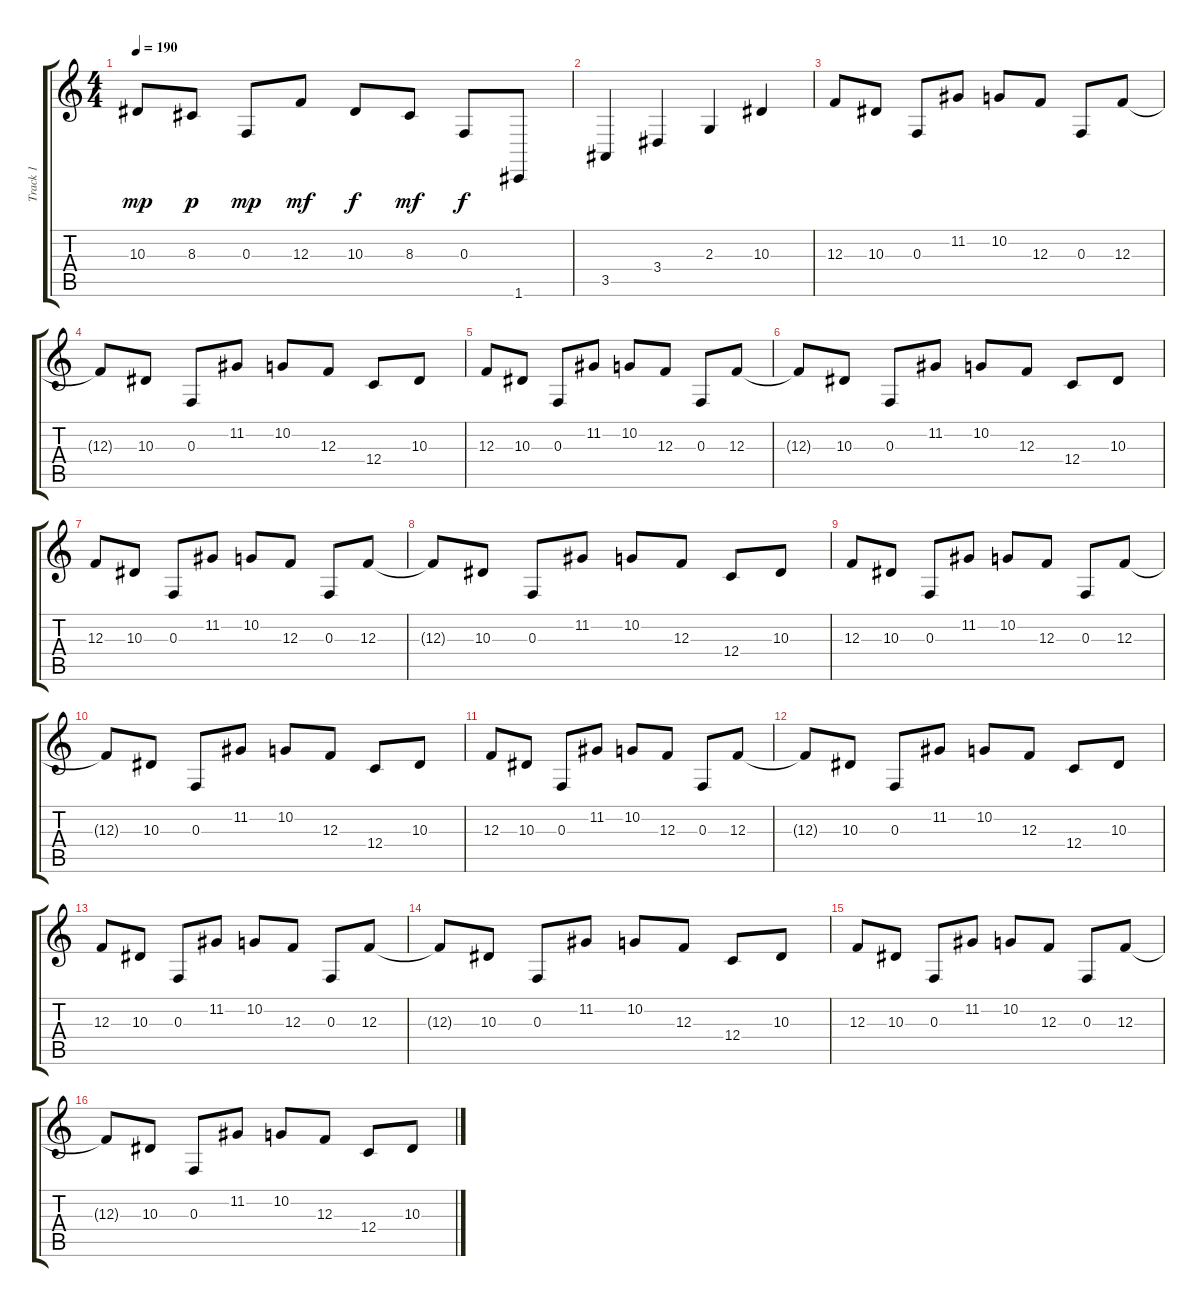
\track ("Track 1" "Track 1") {instrument pad1newage}
\staff {score tabs}
\tuning (D4 A3 F3 C3 G2 C2) {hide}
\ts (4 4)
\tempo 190
\clef g2
\ks c
10.3.8{dy mp} 8.3.8{dy p} 0.3.8{dy mp} 12.3.8{dy mf} 10.3.8{dy f} 8.3.8{dy mf} 0.3.8{dy f} 1.6.8 |
3.5.4 3.4.4 2.3.4 10.3.4 |
12.3.8{volume 11} 10.3.8 0.3.8 11.2.8 10.2.8 12.3.8 0.3.8 12.3.8 |
12.3{t}.8 10.3.8 0.3.8 11.2.8 10.2.8 12.3.8 12.4.8 10.3.8 |
12.3.8 10.3.8 0.3.8 11.2.8 10.2.8 12.3.8 0.3.8 12.3.8 |
12.3{t}.8 10.3.8 0.3.8 11.2.8 10.2.8 12.3.8 12.4.8 10.3.8 |
12.3.8 10.3.8 0.3.8 11.2.8 10.2.8 12.3.8 0.3.8 12.3.8 |
12.3{t}.8 10.3.8 0.3.8 11.2.8 10.2.8 12.3.8 12.4.8 10.3.8 |
12.3.8 10.3.8 0.3.8 11.2.8 10.2.8 12.3.8 0.3.8 12.3.8 |
12.3{t}.8 10.3.8 0.3.8 11.2.8 10.2.8 12.3.8 12.4.8 10.3.8 |
12.3.8 10.3.8 0.3.8 11.2.8 10.2.8 12.3.8 0.3.8 12.3.8 |
12.3{t}.8 10.3.8 0.3.8 11.2.8 10.2.8 12.3.8 12.4.8 10.3.8 |
12.3.8 10.3.8 0.3.8 11.2.8 10.2.8 12.3.8 0.3.8 12.3.8 |
12.3{t}.8 10.3.8 0.3.8 11.2.8 10.2.8 12.3.8 12.4.8 10.3.8 |
12.3.8 10.3.8 0.3.8 11.2.8 10.2.8 12.3.8 0.3.8 12.3.8 |
12.3{t}.8 10.3.8 0.3.8 11.2.8 10.2.8 12.3.8 12.4.8 10.3.8
